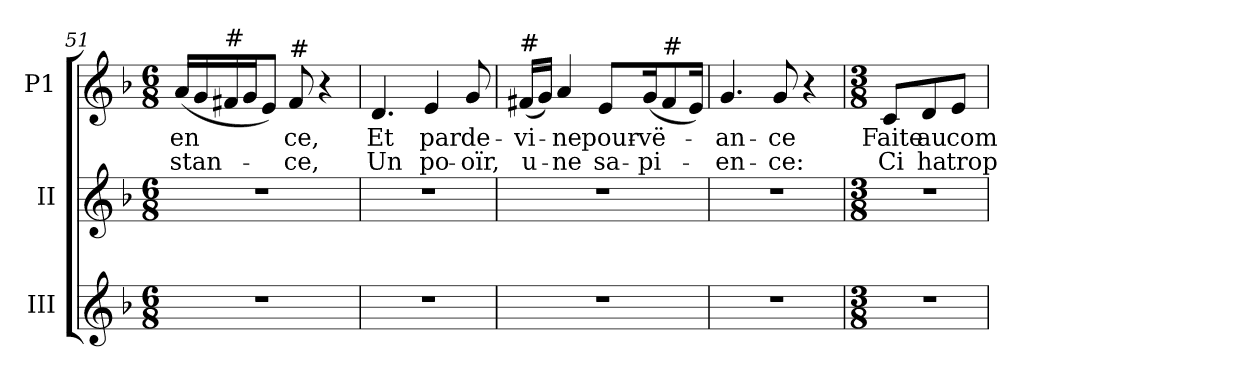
**kern	**kern	**kern	**text	**text
*part3	*part2	*part1	*part1	*part1
*staff3	*staff2	*staff1	*staff1	*staff1
*I"III	*I"II	*I"P1	*	*
!!LO:LB:g=z
*clefG2	*clefG2	*clefG2	*	*
*k[b-]	*k[b-]	*k[b-]	*	*
*F:	*F:	*F:	*	*
*M6/8	*M6/8	*M6/8	*	*
=51	=51	=51	=51	=51
!LO:N:vis=1	!LO:N:vis=1	!	!	!
!	!	!	!LO:LY:b:color=#000000	!LO:LY:b:color=#000000
2.r	2.r	(16ai/LL	en	-stan-
.	.	16gi/	.	.
!	!	!LO:TX:a:t=#	!	!
.	.	16f#i/	.	.
.	.	16gi/J	.	.
.	.	8ei/J)	.	.
!	!	!LO:TX:a:t=#	!	!
!	!	!	!LO:LY:b:color=#000000	!LO:LY:b:color=#000000
.	.	8f#i/	ce,	-ce,
.	.	4r	.	.
=52	=52	=52	=52	=52
!LO:N:vis=1	!LO:N:vis=1	!	!	!
!	!	!	!LO:LY:b:color=#000000	!LO:LY:b:color=#000000
2.r	2.r	4.di/	Et	Un
!	!	!	!LO:LY:b:color=#000000	!LO:LY:b:color=#000000
.	.	4ei/	par	po-
!	!	!	!LO:LY:b:color=#000000	!LO:LY:b:color=#000000
.	.	8gi/	de-	-oïr,
=53	=53	=53	=53	=53
!LO:N:vis=1	!LO:N:vis=1	!	!	!
!	!	!LO:TX:a:t=#	!	!
!	!	!	!LO:LY:b:color=#000000	!LO:LY:b:color=#000000
2.r	2.r	(16f#i/LL	-vi-	u-
.	.	16gi/JJ)	.	.
!	!	!	!LO:LY:b:color=#000000	!LO:LY:b:color=#000000
.	.	4ai/	-ne	-ne
!	!	!	!LO:LY:b:color=#000000	!LO:LY:b:color=#000000
.	.	8ei/L	pour-	sa-
!	!	!	!LO:LY:b:color=#000000	!LO:LY:b:color=#000000
.	.	(16gi/k	-vë-	-pi-
!	!	!LO:TX:a:t=#	!	!
.	.	8f#i/	.	.
.	.	16ei/Jk)	.	.
=54	=54	=54	=54	=54
!LO:N:vis=1	!LO:N:vis=1	!	!	!
!	!	!	!LO:LY:b:color=#000000	!LO:LY:b:color=#000000
2.r	2.r	4.gi/	-an-	-en-
!	!	!	!LO:LY:b:color=#000000	!LO:LY:b:color=#000000
.	.	8gi/	-ce	-ce:
.	.	4r	.	.
!!LO:LB:g=z
=55	=55	=55	=55	=55
*M3/8	*M3/8	*M3/8	*	*
!LO:N:vis=1	!LO:N:vis=1	!	!	!
!	!	!	!LO:LY:b:color=#000000	!LO:LY:b:color=#000000
4.r	4.r	8ci/L	Faite	Ci
!	!	!	!LO:LY:b:color=#000000	!LO:LY:b:color=#000000
.	.	8di/	au	ha
!	!	!	!LO:LY:b:color=#000000	!LO:LY:b:color=#000000
.	.	8ei/J	com-	trop
=	=	=	=	=
*-	*-	*-	*-	*-
